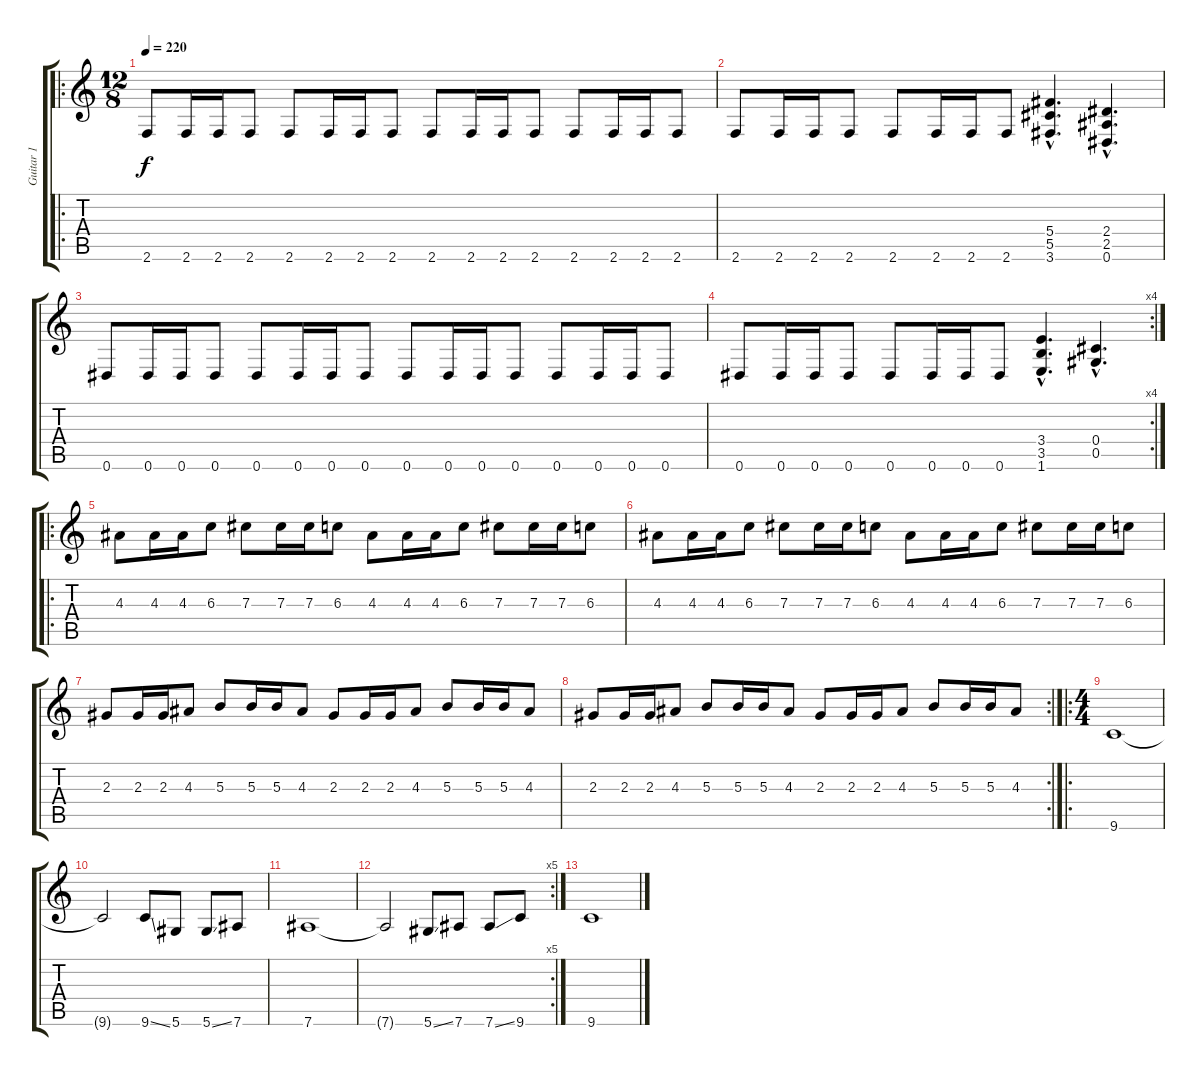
\track ("Guitar 1" "Guitar 1") {instrument distortionguitar}
\staff {score tabs}
\tuning (Eb4 Bb3 Gb3 Db3 Ab2 Eb2) {hide}
\ro
\ts (12 8)
\tempo 220
\clef g2
\ks c
2.6.8{dy f} 2.6.16 2.6.16 2.6.8 2.6.8 2.6.16 2.6.16 2.6.8 2.6.8 2.6.16 2.6.16 2.6.8 2.6.8 2.6.16 2.6.16 2.6.8 |
2.6.8 2.6.16 2.6.16 2.6.8 2.6.8 2.6.16 2.6.16 2.6.8 (5.4{hac} 5.5{hac} 3.6{hac}).4{d} (2.4{hac} 2.5{hac} 0.6{hac}).4{d} |
0.6.8 0.6.16 0.6.16 0.6.8 0.6.8 0.6.16 0.6.16 0.6.8 0.6.8 0.6.16 0.6.16 0.6.8 0.6.8 0.6.16 0.6.16 0.6.8 |
\rc 4
0.6.8 0.6.16 0.6.16 0.6.8 0.6.8 0.6.16 0.6.16 0.6.8 (3.4{hac} 3.5{hac} 1.6{hac}).4{d} (0.4{hac} 0.5{hac}).4{d} |
\ro
4.3.8 4.3.16 4.3.16 6.3.8 7.3.8 7.3.16 7.3.16 6.3.8 4.3.8 4.3.16 4.3.16 6.3.8 7.3.8 7.3.16 7.3.16 6.3.8 |
4.3.8 4.3.16 4.3.16 6.3.8 7.3.8 7.3.16 7.3.16 6.3.8 4.3.8 4.3.16 4.3.16 6.3.8 7.3.8 7.3.16 7.3.16 6.3.8 |
2.3.8 2.3.16 2.3.16 4.3.8 5.3.8 5.3.16 5.3.16 4.3.8 2.3.8 2.3.16 2.3.16 4.3.8 5.3.8 5.3.16 5.3.16 4.3.8 |
\rc 2
2.3.8 2.3.16 2.3.16 4.3.8 5.3.8 5.3.16 5.3.16 4.3.8 2.3.8 2.3.16 2.3.16 4.3.8 5.3.8 5.3.16 5.3.16 4.3.8 |
\ro
\ts (4 4)
9.6.1 |
9.6{t}.2 9.6{ss}.8 5.6.8 5.6{ss}.8 7.6.8 |
7.6.1 |
\rc 5
7.6{t}.2 5.6{ss}.8 7.6.8 7.6{ss}.8 9.6.8 |
9.6.1
